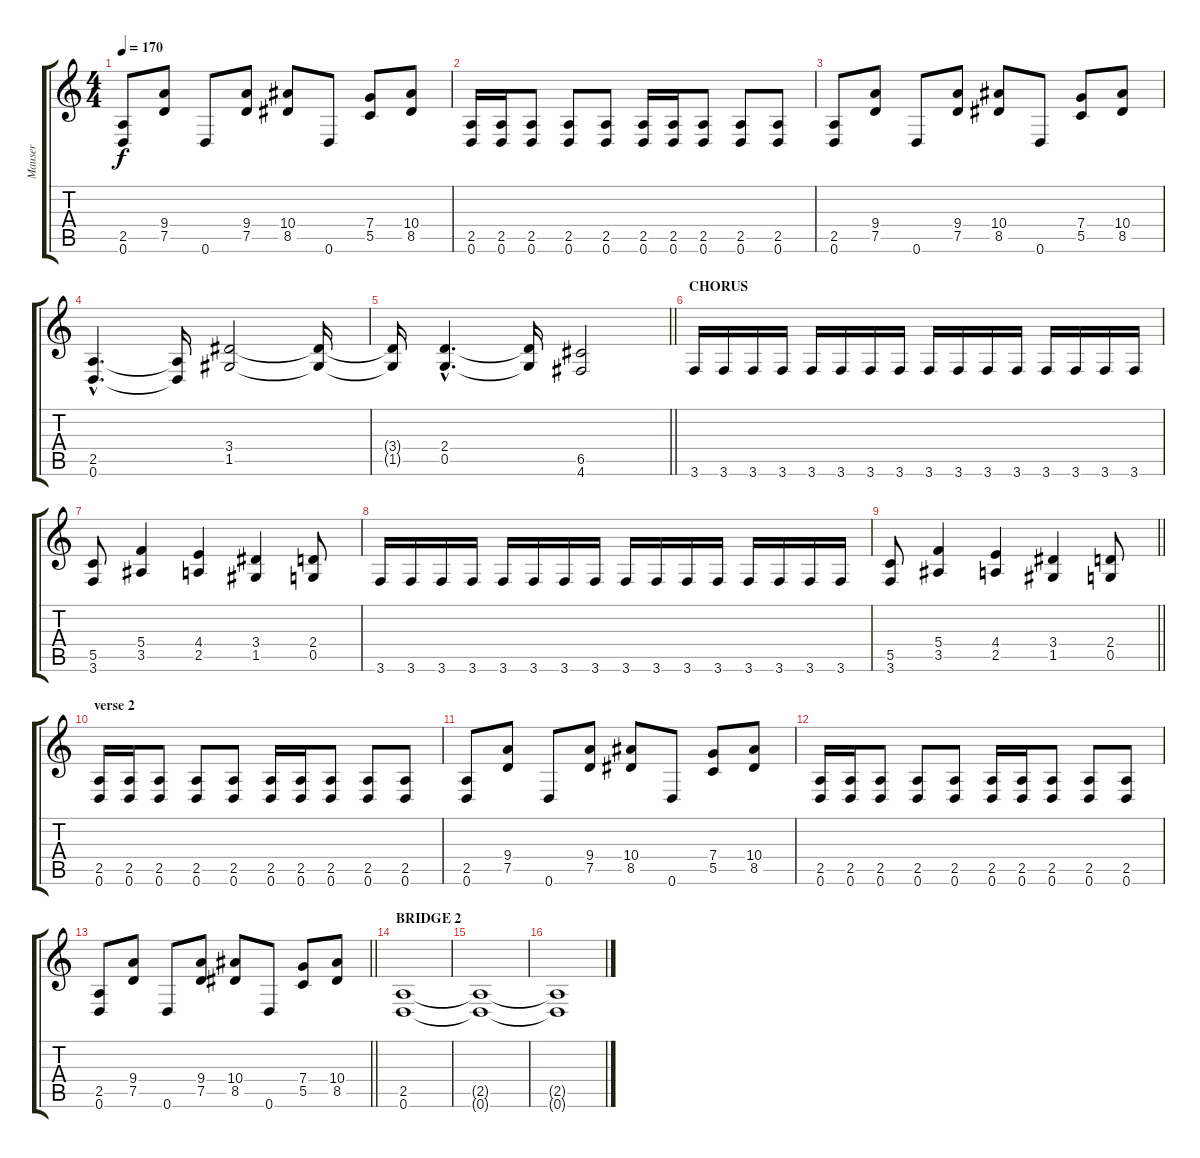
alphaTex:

\track ("Mauser" "Mauser") {instrument electricguitarjazz}
\staff {score tabs}
\tuning (D4 A3 F3 C3 G2 D2) {hide}
\ts (4 4)
\tempo 170
\clef g2
\ks c
(2.5 0.6).8{dy f} (9.4 7.5).8 0.6.8 (9.4 7.5).8 (10.4 8.5).8 0.6.8 (7.4 5.5).8 (10.4 8.5).8 |
(2.5 0.6).16 (2.5 0.6).16 (2.5 0.6).8 (2.5 0.6).8 (2.5 0.6).8 (2.5 0.6).16 (2.5 0.6).16 (2.5 0.6).8 (2.5 0.6).8 (2.5 0.6).8 |
(2.5 0.6).8 (9.4 7.5).8 0.6.8 (9.4 7.5).8 (10.4 8.5).8 0.6.8 (7.4 5.5).8 (10.4 8.5).8 |
(2.5{hac} 0.6{hac}).4{d} (2.5{t} 0.6{t}).16 (3.4 1.5).2 (3.4{t} 1.5{t}).16 |
\barLineRight lightlight
(3.4{t} 1.5{t}).16 (2.4{hac} 0.5{hac}).4{d} (2.4{t} 0.5{t}).16 (6.5 4.6).2 |
\section ("" "CHORUS")
3.6.16 3.6.16 3.6.16 3.6.16 3.6.16 3.6.16 3.6.16 3.6.16 3.6.16 3.6.16 3.6.16 3.6.16 3.6.16 3.6.16 3.6.16 3.6.16 |
(5.5 3.6).8 (5.4 3.5).4 (4.4 2.5).4 (3.4 1.5).4 (2.4 0.5).8 |
3.6.16 3.6.16 3.6.16 3.6.16 3.6.16 3.6.16 3.6.16 3.6.16 3.6.16 3.6.16 3.6.16 3.6.16 3.6.16 3.6.16 3.6.16 3.6.16 |
\barLineRight lightlight
(5.5 3.6).8 (5.4 3.5).4 (4.4 2.5).4 (3.4 1.5).4 (2.4 0.5).8 |
\section ("" "verse 2")
(2.5 0.6).16 (2.5 0.6).16 (2.5 0.6).8 (2.5 0.6).8 (2.5 0.6).8 (2.5 0.6).16 (2.5 0.6).16 (2.5 0.6).8 (2.5 0.6).8 (2.5 0.6).8 |
(2.5 0.6).8 (9.4 7.5).8 0.6.8 (9.4 7.5).8 (10.4 8.5).8 0.6.8 (7.4 5.5).8 (10.4 8.5).8 |
(2.5 0.6).16 (2.5 0.6).16 (2.5 0.6).8 (2.5 0.6).8 (2.5 0.6).8 (2.5 0.6).16 (2.5 0.6).16 (2.5 0.6).8 (2.5 0.6).8 (2.5 0.6).8 |
\barLineRight lightlight
(2.5 0.6).8 (9.4 7.5).8 0.6.8 (9.4 7.5).8 (10.4 8.5).8 0.6.8 (7.4 5.5).8 (10.4 8.5).8 |
\section ("" "BRIDGE 2")
(2.5 0.6).1 |
(2.5{t} 0.6{t}).1 |
(2.5{t} 0.6{t}).1
